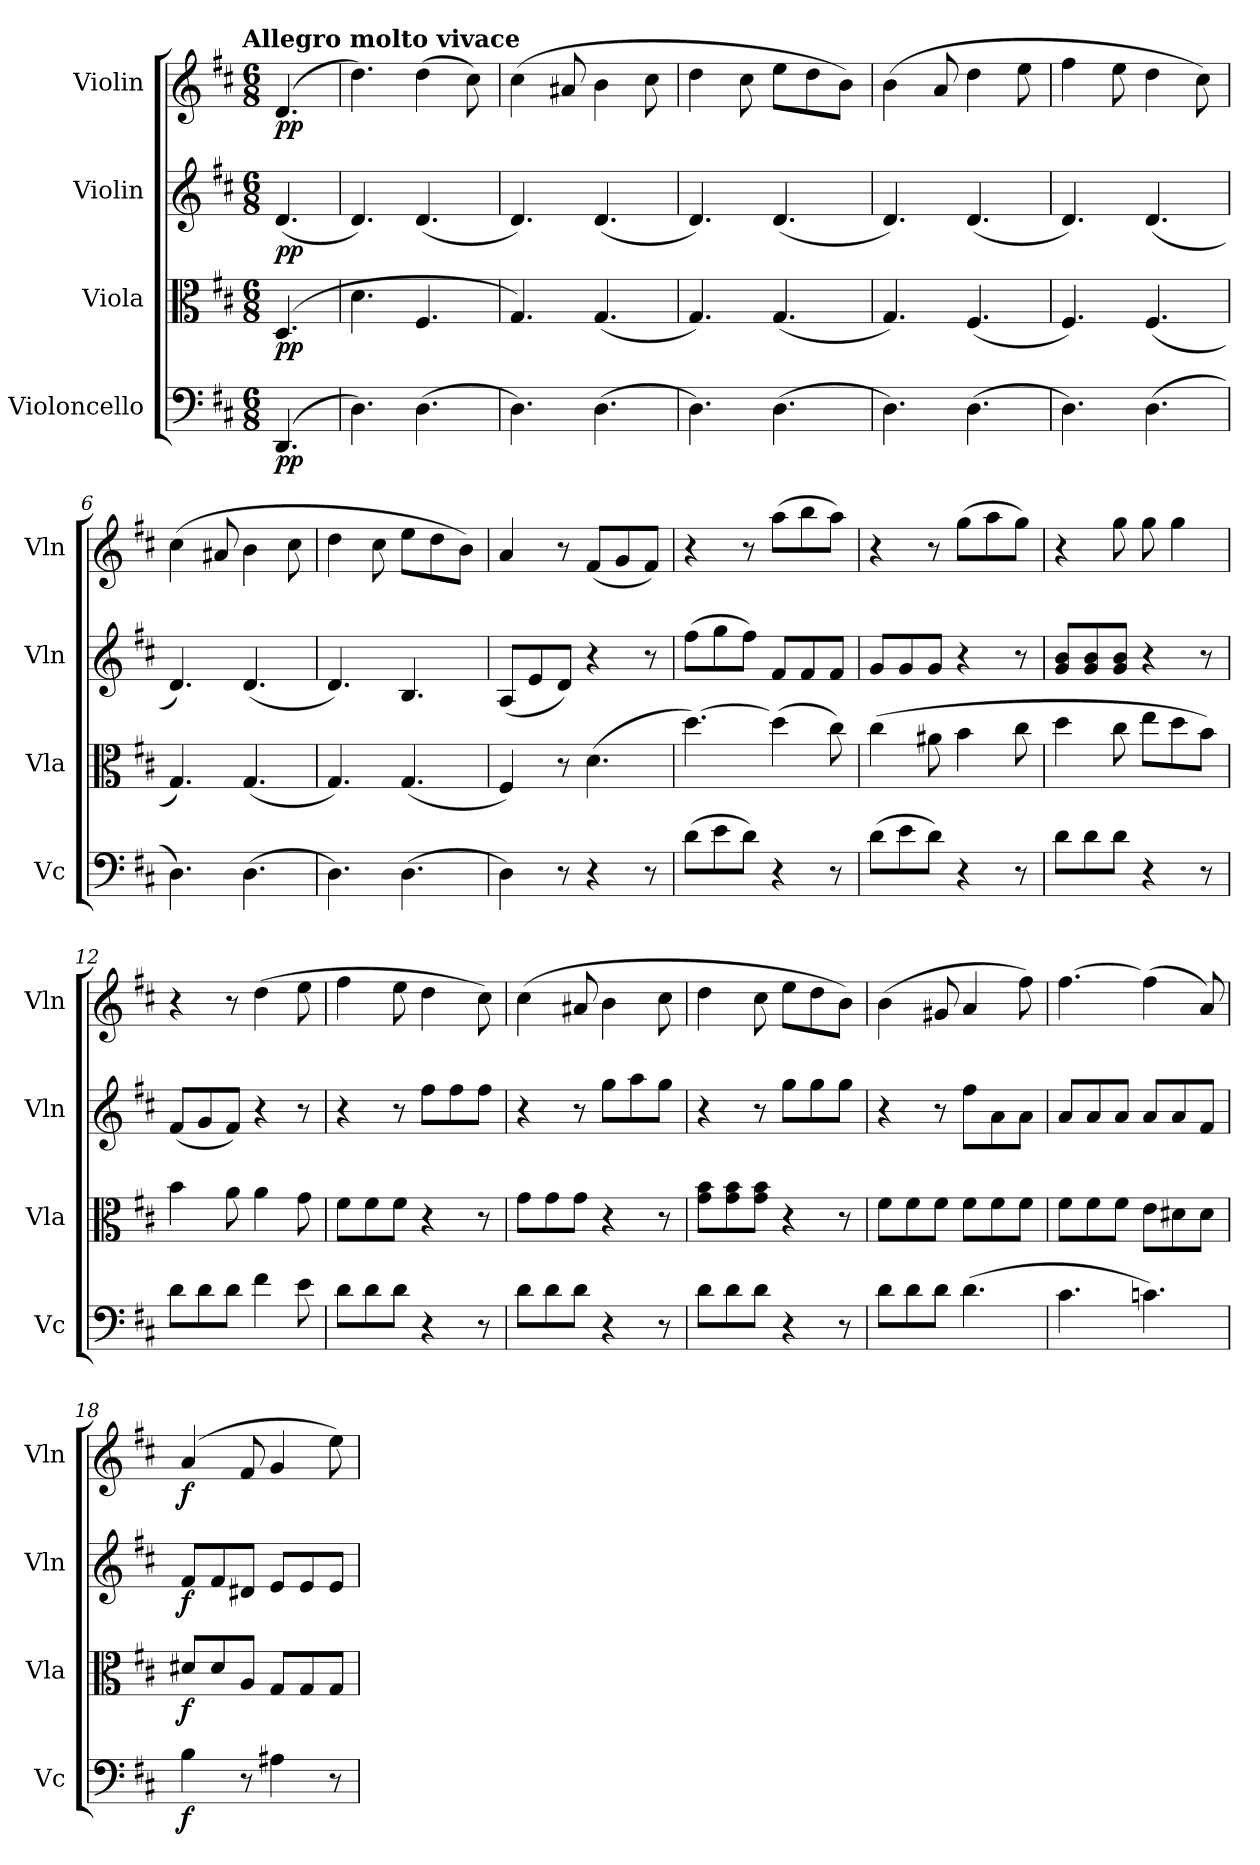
**kern	**dynam	**kern	**dynam	**kern	**dynam	**kern	**dynam
*part4	*part4	*part3	*part3	*part2	*part2	*part1	*part1
*staff4	*staff4	*staff3	*staff3	*staff2	*staff2	*staff1	*staff1
*I"Violoncello	*	*I"Viola	*	*I"Violin	*	*I"Violin	*
*I'Vc	*	*I'Vla	*	*I'Vln	*	*I'Vln	*
*clefF4	*	*clefC3	*	*clefG2	*	*clefG2	*
*k[f#c#]	*	*k[f#c#]	*	*k[f#c#]	*	*k[f#c#]	*
!!LO:TX:omd:t=Allegro molto vivace
*M6/8	*	*M6/8	*	*M6/8	*	*M6/8	*
*MM204	*	*MM204	*	*MM204	*	*MM204	*
=	=	=	=	=	=	=	=
(4.DD/	pp	(4.D/	pp	(4.d/	pp	(4.d/	pp
=1	=1	=1	=1	=1	=1	=1	=1
4.D\)	.	4.d\	.	4.d/)	.	4.dd\)	.
(4.D\	.	4.F#/	.	(4.d/	.	(4dd\	.
.	.	.	.	.	.	8cc#\)	.
=2	=2	=2	=2	=2	=2	=2	=2
4.D\)	.	4.G/)	.	4.d/)	.	(4cc#\	.
.	.	.	.	.	.	8a#X/	.
(4.D\	.	(4.G/	.	(4.d/	.	4b\	.
.	.	.	.	.	.	8cc#\	.
=3	=3	=3	=3	=3	=3	=3	=3
4.D\)	.	4.G/)	.	4.d/)	.	4dd\	.
.	.	.	.	.	.	8cc#\	.
(4.D\	.	(4.G/	.	(4.d/	.	8ee\L	.
.	.	.	.	.	.	8dd\	.
.	.	.	.	.	.	8b\J)	.
=4	=4	=4	=4	=4	=4	=4	=4
4.D\)	.	4.G/)	.	4.d/)	.	(4b\	.
.	.	.	.	.	.	8a/	.
(4.D\	.	(4.F#/	.	(4.d/	.	4dd\	.
.	.	.	.	.	.	8ee\	.
=5	=5	=5	=5	=5	=5	=5	=5
4.D\)	.	4.F#/)	.	4.d/)	.	4ff#\	.
.	.	.	.	.	.	8ee\	.
(4.D\	.	(4.F#/	.	(4.d/	.	4dd\	.
.	.	.	.	.	.	8cc#\)	.
=6	=6	=6	=6	=6	=6	=6	=6
4.D\)	.	4.G/)	.	4.d/)	.	(4cc#\	.
.	.	.	.	.	.	8a#X/	.
(4.D\	.	(4.G/	.	(4.d/	.	4b\	.
.	.	.	.	.	.	8cc#\	.
=7	=7	=7	=7	=7	=7	=7	=7
4.D\)	.	4.G/)	.	4.d/)	.	4dd\	.
.	.	.	.	.	.	8cc#\	.
(4.D\	.	(4.G/	.	4.B/	.	8ee\L	.
.	.	.	.	.	.	8dd\	.
.	.	.	.	.	.	8b\J)	.
=8	=8	=8	=8	=8	=8	=8	=8
4D\)	.	4F#/)	.	(8A/L	.	4a/	.
.	.	.	.	8e/	.	.	.
8r	.	8r	.	8d/J)	.	8r	.
4r	.	(4.d\	.	4r	.	(8f#/L	.
.	.	.	.	.	.	8g/	.
8r	.	.	.	8r	.	8f#/J)	.
=9	=9	=9	=9	=9	=9	=9	=9
(8d\L	.	[4.dd\)	.	(8ff#\L	.	4r	.
8e\	.	.	.	8gg\	.	.	.
8d\J)	.	.	.	8ff#\J)	.	8r	.
4r	.	(4dd\]	.	8f#/L	.	(8aa\L	.
.	.	.	.	8f#/	.	8bb\	.
8r	.	8cc#\)	.	8f#/J	.	8aa\J)	.
=10	=10	=10	=10	=10	=10	=10	=10
(8d\L	.	(4cc#\	.	8g/L	.	4r	.
8e\	.	.	.	8g/	.	.	.
8d\J)	.	8a#X\	.	8g/J	.	8r	.
4r	.	4b\	.	4r	.	(8gg\L	.
.	.	.	.	.	.	8aa\	.
8r	.	8cc#\	.	8r	.	8gg\J)	.
=11	=11	=11	=11	=11	=11	=11	=11
8d\L	.	4dd\	.	8g/ 8b/L	.	4r	.
8d\	.	.	.	8g/ 8b/	.	.	.
8d\J	.	8cc#\	.	8g/ 8b/J	.	8gg\	.
4r	.	8ee\L	.	4r	.	8gg\	.
.	.	8dd\	.	.	.	4gg\	.
8r	.	8b\J)	.	8r	.	.	.
=12	=12	=12	=12	=12	=12	=12	=12
8d\L	.	4b\	.	(8f#/L	.	4r	.
8d\	.	.	.	8g/	.	.	.
8d\J	.	8a\	.	8f#/J)	.	8r	.
4f#\	.	4a\	.	4r	.	(4dd\	.
8e\	.	8g\	.	8r	.	8ee\	.
=13	=13	=13	=13	=13	=13	=13	=13
8d\L	.	8f#\L	.	4r	.	4ff#\	.
8d\	.	8f#\	.	.	.	.	.
8d\J	.	8f#\J	.	8r	.	8ee\	.
4r	.	4r	.	8ff#\L	.	4dd\	.
.	.	.	.	8ff#\	.	.	.
8r	.	8r	.	8ff#\J	.	8cc#\)	.
=14	=14	=14	=14	=14	=14	=14	=14
8d\L	.	8g\L	.	4r	.	(4cc#\	.
8d\	.	8g\	.	.	.	.	.
8d\J	.	8g\J	.	8r	.	8a#X/	.
4r	.	4r	.	8gg\L	.	4b\	.
.	.	.	.	8aa\	.	.	.
8r	.	8r	.	8gg\J	.	8cc#\	.
=15	=15	=15	=15	=15	=15	=15	=15
8d\L	.	8g\ 8b\L	.	4r	.	4dd\	.
8d\	.	8g\ 8b\	.	.	.	.	.
8d\J	.	8g\ 8b\J	.	8r	.	8cc#\	.
4r	.	4r	.	8gg\L	.	8ee\L	.
.	.	.	.	8gg\	.	8dd\	.
8r	.	8r	.	8gg\J	.	8b\J)	.
=16	=16	=16	=16	=16	=16	=16	=16
8d\L	.	8f#\L	.	4r	.	(4b\	.
8d\	.	8f#\	.	.	.	.	.
8d\J	.	8f#\J	.	8r	.	8g#X/	.
(4.d\	.	8f#\L	.	8ff#\L	.	4a/	.
.	.	8f#\	.	8a\	.	.	.
.	.	8f#\J	.	8a\J	.	8ff#\)	.
=17	=17	=17	=17	=17	=17	=17	=17
4.c#\	.	8f#\L	.	8a/L	.	[4.ff#\	.
.	.	8f#\	.	8a/	.	.	.
.	.	8f#\J	.	8a/J	.	.	.
4.cn\)	.	8e\L	.	8a/L	.	(4ff#\]	.
.	.	8d#X\	.	8a/	.	.	.
.	.	8d#\J	.	8f#/J	.	8a/)	.
=18	=18	=18	=18	=18	=18	=18	=18
4B\	f	8d#X/L	f	8f#/L	f	(4a/	f
.	.	8d#/	.	8f#/	.	.	.
8r	.	8A/J	.	8d#X/J	.	8f#/	.
4A#X\	.	8G/L	.	8e/L	.	4g/	.
.	.	8G/	.	8e/	.	.	.
8r	.	8G/J	.	8e/J	.	8ee\)	.
=	=	=	=	=	=	=	=
*-	*-	*-	*-	*-	*-	*-	*-
